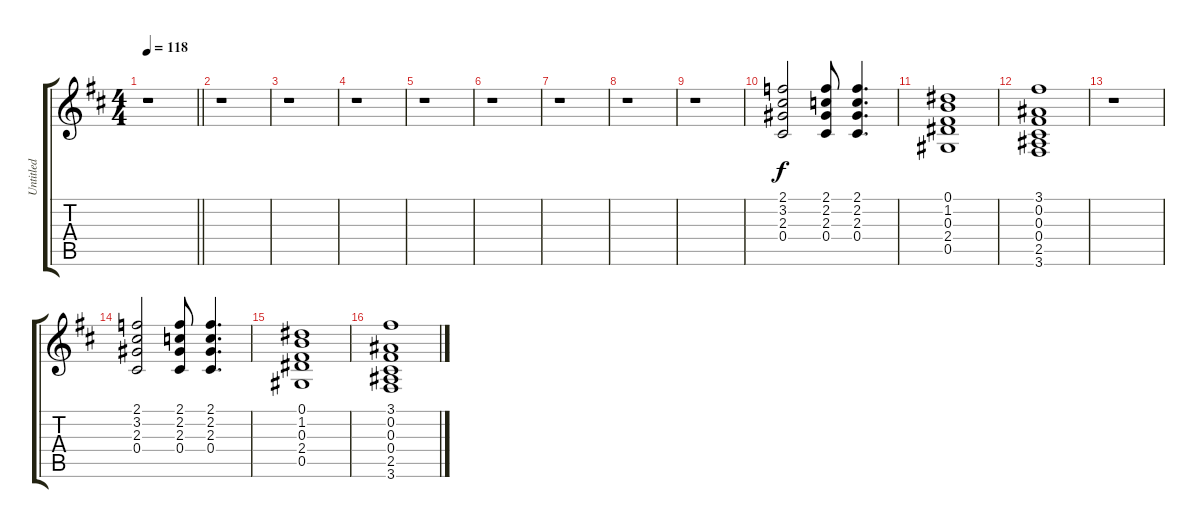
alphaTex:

\track ("Untitled" "Untitled") {instrument acousticguitarsteel}
\staff {score tabs}
\tuning (Eb4 Bb3 Gb3 Db3 Ab2 Eb2) {hide}
\ts (4 4)
\tempo 118
\clef g2
\barLineRight lightlight
\ks d
r.1{dy f instrument acousticguitarsteel} |
\section ("" " ")
r.1 |
r.1 |
r.1 |
r.1 |
r.1 |
r.1 |
r.1 |
r.1 |
(2.1 3.2 2.3 0.4).2 (2.1 2.2 2.3 0.4).8 (2.1 2.2 2.3 0.4).4{d} |
(0.1 1.2 0.3 2.4 0.5).1 |
(3.1 0.2 0.3 0.4 2.5 3.6).1 |
r.1 |
(2.1 3.2 2.3 0.4).2 (2.1 2.2 2.3 0.4).8 (2.1 2.2 2.3 0.4).4{d} |
(0.1 1.2 0.3 2.4 0.5).1 |
(3.1 0.2 0.3 0.4 2.5 3.6).1
